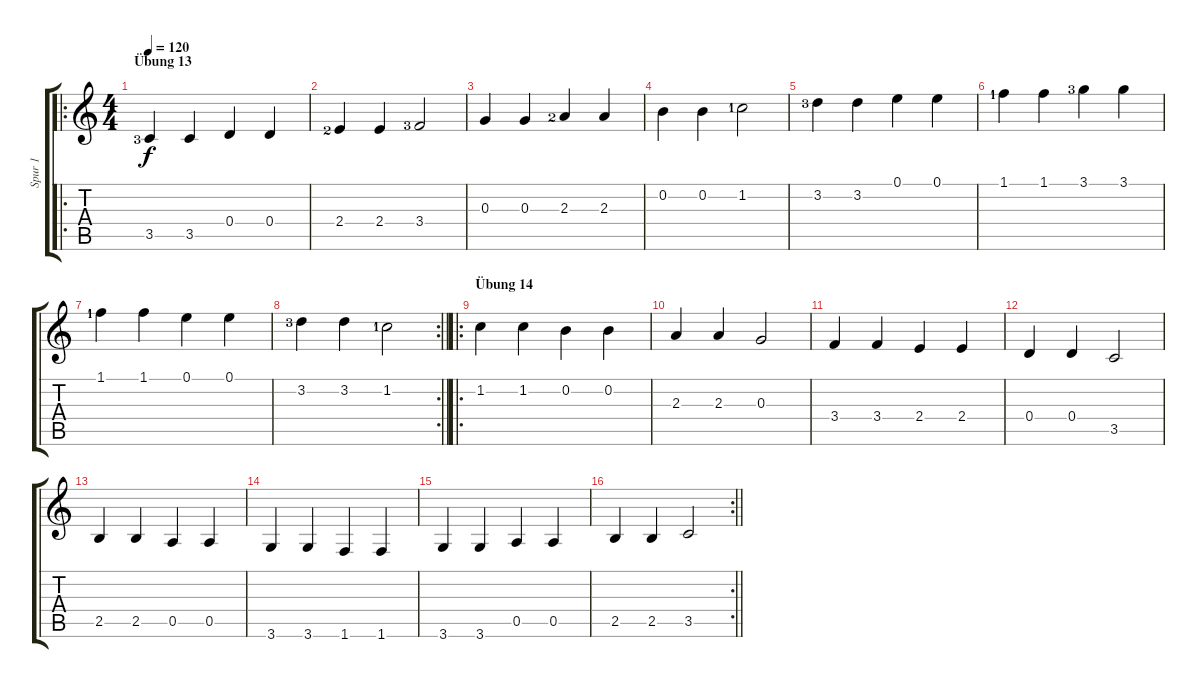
\track ("Spur 1" "Spur 1") {instrument acousticguitarsteel}
\staff {score tabs}
\tuning (E4 B3 G3 D3 A2 E2) {hide}
\ro
\ts (4 4)
\section ("" "Übung 13")
\tempo 120
\clef g2
\ks c
3.5{lf 4}.4{dy f instrument acousticguitarsteel} 3.5.4 0.4.4 0.4.4 |
2.4{lf 3}.4 2.4.4 3.4{lf 4}.2 |
0.3.4 0.3.4 2.3{lf 3}.4 2.3.4 |
0.2.4 0.2.4 1.2{lf 2}.2 |
3.2{lf 4}.4 3.2.4 0.1.4 0.1.4 |
1.1{lf 2}.4 1.1.4 3.1{lf 4}.4 3.1.4 |
1.1{lf 2}.4 1.1.4 0.1.4 0.1.4 |
\rc 2
\barLineRight lightlight
3.2{lf 4}.4 3.2.4 1.2{lf 2}.2 |
\ro
\section ("" "Übung 14")
1.2.4 1.2.4 0.2.4 0.2.4 |
2.3.4 2.3.4 0.3.2 |
3.4.4 3.4.4 2.4.4 2.4.4 |
0.4.4 0.4.4 3.5.2 |
2.5.4 2.5.4 0.5.4 0.5.4 |
3.6.4 3.6.4 1.6.4 1.6.4 |
3.6.4 3.6.4 0.5.4 0.5.4 |
\rc 2
\barLineRight lightlight
2.5.4 2.5.4 3.5.2
